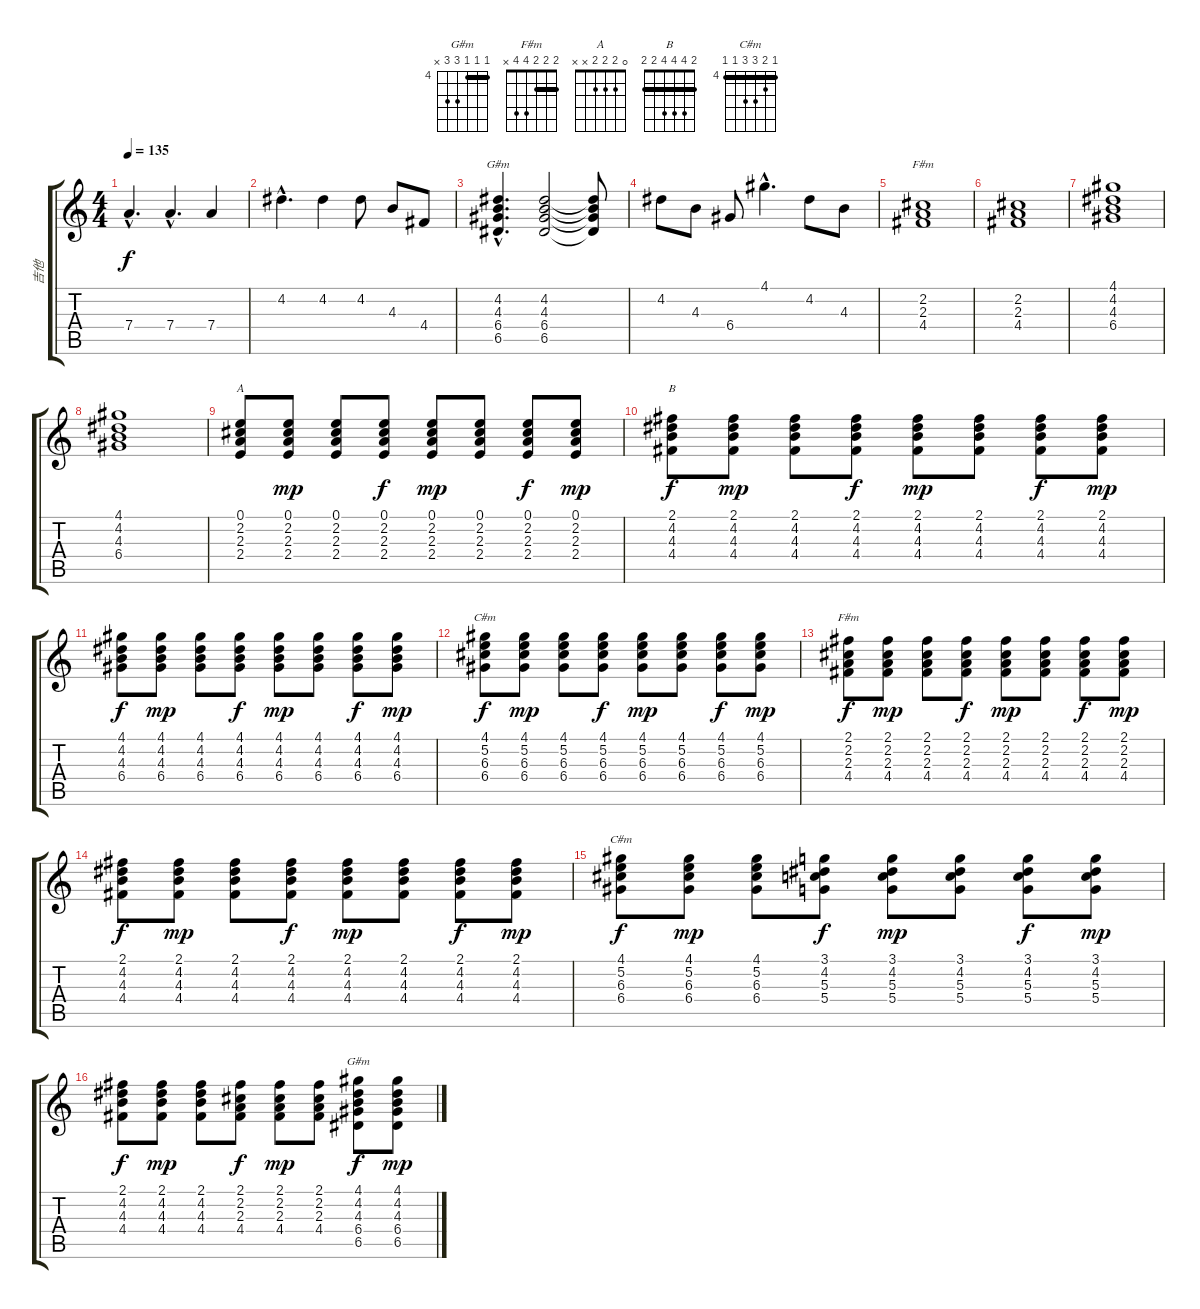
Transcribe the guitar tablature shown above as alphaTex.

\track ("吉他" "吉他") {instrument acousticguitarsteel}
\staff {score tabs}
\tuning (E4 B3 G3 D3 A2 E2) {hide}
\chord ("G#m" 4 4 4 6 6 4) {firstfret 4 barre 4}
\chord ("F#m" 2 2 2 4 4 2) {barre 2}
\chord ("A" 0 2 2 2 x x)
\chord ("B" 2 4 4 4 2 2) {barre 2}
\chord ("C#m" 4 5 6 6 4 x) {firstfret 4 barre 4}
\chord ("F#m" 2 2 2 4 4 x) {barre 2}
\chord ("C#m" 4 5 6 6 4 4) {firstfret 4 barre 4}
\chord ("G#m" 4 4 4 6 6 x) {firstfret 4 barre 4}
\ts (4 4)
\tempo 135
\clef g2
\ks c
7.4{hac}.4{d dy f} 7.4{hac}.4{d} 7.4.4 |
4.2{hac}.4{d} 4.2.4 4.2.8 4.3.8 4.4.8 |
(4.2{hac} 4.3{hac} 6.4{hac} 6.5{hac}).4{d ch "G#m"} (4.2 4.3 6.4 6.5).2 (4.2{t} 4.3{t} 6.4{t} 6.5{t}).8 |
4.2.8 4.3.8 6.4.8 4.1{hac}.4{d} 4.2.8 4.3.8 |
(2.2 2.3 4.4).1{ch "F#m"} |
(2.2 2.3 4.4).1 |
(4.1 4.2 4.3 6.4).1 |
(4.1 4.2 4.3 6.4).1 |
(0.1 2.2 2.3 2.4).8{ch "A"} (0.1 2.2 2.3 2.4).8{dy mp} (0.1 2.2 2.3 2.4).8 (0.1 2.2 2.3 2.4).8{dy f} (0.1 2.2 2.3 2.4).8{dy mp} (0.1 2.2 2.3 2.4).8 (0.1 2.2 2.3 2.4).8{dy f} (0.1 2.2 2.3 2.4).8{dy mp} |
(2.1 4.2 4.3 4.4).8{ch "B" dy f} (2.1 4.2 4.3 4.4).8{dy mp} (2.1 4.2 4.3 4.4).8 (2.1 4.2 4.3 4.4).8{dy f} (2.1 4.2 4.3 4.4).8{dy mp} (2.1 4.2 4.3 4.4).8 (2.1 4.2 4.3 4.4).8{dy f} (2.1 4.2 4.3 4.4).8{dy mp} |
(4.1 4.2 4.3 6.4).8{dy f} (4.1 4.2 4.3 6.4).8{dy mp} (4.1 4.2 4.3 6.4).8 (4.1 4.2 4.3 6.4).8{dy f} (4.1 4.2 4.3 6.4).8{dy mp} (4.1 4.2 4.3 6.4).8 (4.1 4.2 4.3 6.4).8{dy f} (4.1 4.2 4.3 6.4).8{dy mp} |
(4.1 5.2 6.3 6.4).8{ch "C#m" dy f} (4.1 5.2 6.3 6.4).8{dy mp} (4.1 5.2 6.3 6.4).8 (4.1 5.2 6.3 6.4).8{dy f} (4.1 5.2 6.3 6.4).8{dy mp} (4.1 5.2 6.3 6.4).8 (4.1 5.2 6.3 6.4).8{dy f} (4.1 5.2 6.3 6.4).8{dy mp} |
(2.1 2.2 2.3 4.4).8{ch "F#m" dy f} (2.1 2.2 2.3 4.4).8{dy mp} (2.1 2.2 2.3 4.4).8 (2.1 2.2 2.3 4.4).8{dy f} (2.1 2.2 2.3 4.4).8{dy mp} (2.1 2.2 2.3 4.4).8 (2.1 2.2 2.3 4.4).8{dy f} (2.1 2.2 2.3 4.4).8{dy mp} |
(2.1 4.2 4.3 4.4).8{dy f} (2.1 4.2 4.3 4.4).8{dy mp} (2.1 4.2 4.3 4.4).8 (2.1 4.2 4.3 4.4).8{dy f} (2.1 4.2 4.3 4.4).8{dy mp} (2.1 4.2 4.3 4.4).8 (2.1 4.2 4.3 4.4).8{dy f} (2.1 4.2 4.3 4.4).8{dy mp} |
(4.1 5.2 6.3 6.4).8{ch "C#m" dy f} (4.1 5.2 6.3 6.4).8{dy mp} (4.1 5.2 6.3 6.4).8 (3.1 4.2 5.3 5.4).8{dy f} (3.1 4.2 5.3 5.4).8{dy mp} (3.1 4.2 5.3 5.4).8 (3.1 4.2 5.3 5.4).8{dy f} (3.1 4.2 5.3 5.4).8{dy mp} |
(2.1 4.2 4.3 4.4).8{dy f} (2.1 4.2 4.3 4.4).8{dy mp} (2.1 4.2 4.3 4.4).8 (2.1 2.2 2.3 4.4).8{dy f} (2.1 2.2 2.3 4.4).8{dy mp} (2.1 2.2 2.3 4.4).8 (4.1 4.2 4.3 6.4 6.5).8{ch "G#m" dy f} (4.1 4.2 4.3 6.4 6.5).8{dy mp}
